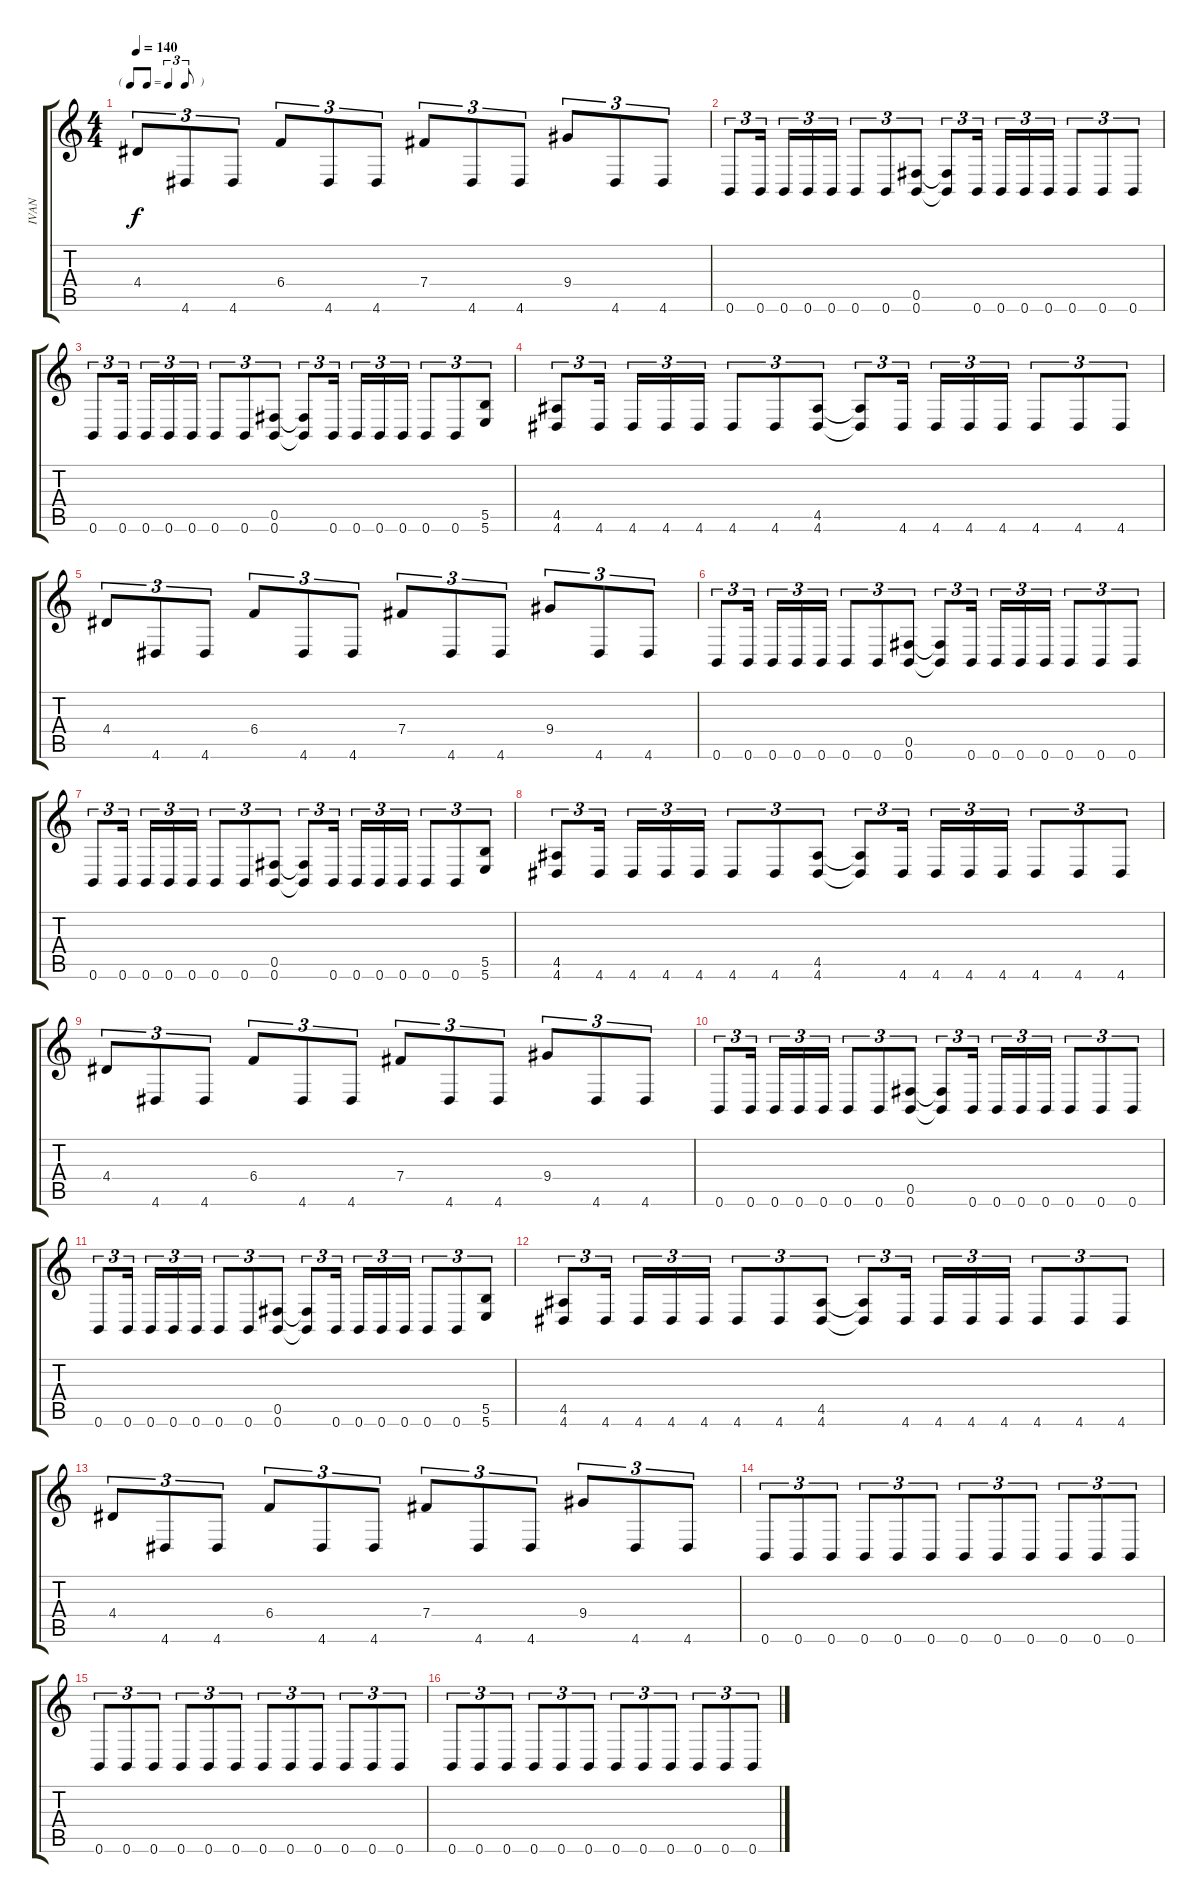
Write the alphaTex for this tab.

\track ("IVAN" "IVAN") {instrument distortionguitar}
\staff {score tabs}
\tuning (Db4 Ab3 E3 B2 Gb2 B1) {hide}
\ts (4 4)
\tf triplet8th
\tempo 140
\clef g2
\ks c
4.4.8{tu (3 2) dy f} 4.6.8{tu (3 2)} 4.6.8{tu (3 2)} 6.4.8{tu (3 2)} 4.6.8{tu (3 2)} 4.6.8{tu (3 2)} 7.4.8{tu (3 2)} 4.6.8{tu (3 2)} 4.6.8{tu (3 2)} 9.4.8{tu (3 2)} 4.6.8{tu (3 2)} 4.6.8{tu (3 2)} |
0.6.8{tu (3 2)} 0.6.16{tu (3 2)} 0.6.16{tu (3 2)} 0.6.16{tu (3 2)} 0.6.16{tu (3 2)} 0.6.8{tu (3 2)} 0.6.8{tu (3 2)} (0.5 0.6).8{tu (3 2)} (0.5{t} 0.6{t}).8{tu (3 2)} 0.6.16{tu (3 2)} 0.6.16{tu (3 2)} 0.6.16{tu (3 2)} 0.6.16{tu (3 2)} 0.6.8{tu (3 2)} 0.6.8{tu (3 2)} 0.6.8{tu (3 2)} |
0.6.8{tu (3 2)} 0.6.16{tu (3 2)} 0.6.16{tu (3 2)} 0.6.16{tu (3 2)} 0.6.16{tu (3 2)} 0.6.8{tu (3 2)} 0.6.8{tu (3 2)} (0.5 0.6).8{tu (3 2)} (0.5{t} 0.6{t}).8{tu (3 2)} 0.6.16{tu (3 2)} 0.6.16{tu (3 2)} 0.6.16{tu (3 2)} 0.6.16{tu (3 2)} 0.6.8{tu (3 2)} 0.6.8{tu (3 2)} (5.5 5.6).8{tu (3 2)} |
(4.5 4.6).8{tu (3 2)} 4.6.16{tu (3 2)} 4.6.16{tu (3 2)} 4.6.16{tu (3 2)} 4.6.16{tu (3 2)} 4.6.8{tu (3 2)} 4.6.8{tu (3 2)} (4.5 4.6).8{tu (3 2)} (4.5{t} 4.6{t}).8{tu (3 2)} 4.6.16{tu (3 2)} 4.6.16{tu (3 2)} 4.6.16{tu (3 2)} 4.6.16{tu (3 2)} 4.6.8{tu (3 2)} 4.6.8{tu (3 2)} 4.6.8{tu (3 2)} |
4.4.8{tu (3 2)} 4.6.8{tu (3 2)} 4.6.8{tu (3 2)} 6.4.8{tu (3 2)} 4.6.8{tu (3 2)} 4.6.8{tu (3 2)} 7.4.8{tu (3 2)} 4.6.8{tu (3 2)} 4.6.8{tu (3 2)} 9.4.8{tu (3 2)} 4.6.8{tu (3 2)} 4.6.8{tu (3 2)} |
0.6.8{tu (3 2)} 0.6.16{tu (3 2)} 0.6.16{tu (3 2)} 0.6.16{tu (3 2)} 0.6.16{tu (3 2)} 0.6.8{tu (3 2)} 0.6.8{tu (3 2)} (0.5 0.6).8{tu (3 2)} (0.5{t} 0.6{t}).8{tu (3 2)} 0.6.16{tu (3 2)} 0.6.16{tu (3 2)} 0.6.16{tu (3 2)} 0.6.16{tu (3 2)} 0.6.8{tu (3 2)} 0.6.8{tu (3 2)} 0.6.8{tu (3 2)} |
0.6.8{tu (3 2)} 0.6.16{tu (3 2)} 0.6.16{tu (3 2)} 0.6.16{tu (3 2)} 0.6.16{tu (3 2)} 0.6.8{tu (3 2)} 0.6.8{tu (3 2)} (0.5 0.6).8{tu (3 2)} (0.5{t} 0.6{t}).8{tu (3 2)} 0.6.16{tu (3 2)} 0.6.16{tu (3 2)} 0.6.16{tu (3 2)} 0.6.16{tu (3 2)} 0.6.8{tu (3 2)} 0.6.8{tu (3 2)} (5.5 5.6).8{tu (3 2)} |
(4.5 4.6).8{tu (3 2)} 4.6.16{tu (3 2)} 4.6.16{tu (3 2)} 4.6.16{tu (3 2)} 4.6.16{tu (3 2)} 4.6.8{tu (3 2)} 4.6.8{tu (3 2)} (4.5 4.6).8{tu (3 2)} (4.5{t} 4.6{t}).8{tu (3 2)} 4.6.16{tu (3 2)} 4.6.16{tu (3 2)} 4.6.16{tu (3 2)} 4.6.16{tu (3 2)} 4.6.8{tu (3 2)} 4.6.8{tu (3 2)} 4.6.8{tu (3 2)} |
4.4.8{tu (3 2)} 4.6.8{tu (3 2)} 4.6.8{tu (3 2)} 6.4.8{tu (3 2)} 4.6.8{tu (3 2)} 4.6.8{tu (3 2)} 7.4.8{tu (3 2)} 4.6.8{tu (3 2)} 4.6.8{tu (3 2)} 9.4.8{tu (3 2)} 4.6.8{tu (3 2)} 4.6.8{tu (3 2)} |
0.6.8{tu (3 2)} 0.6.16{tu (3 2)} 0.6.16{tu (3 2)} 0.6.16{tu (3 2)} 0.6.16{tu (3 2)} 0.6.8{tu (3 2)} 0.6.8{tu (3 2)} (0.5 0.6).8{tu (3 2)} (0.5{t} 0.6{t}).8{tu (3 2)} 0.6.16{tu (3 2)} 0.6.16{tu (3 2)} 0.6.16{tu (3 2)} 0.6.16{tu (3 2)} 0.6.8{tu (3 2)} 0.6.8{tu (3 2)} 0.6.8{tu (3 2)} |
0.6.8{tu (3 2)} 0.6.16{tu (3 2)} 0.6.16{tu (3 2)} 0.6.16{tu (3 2)} 0.6.16{tu (3 2)} 0.6.8{tu (3 2)} 0.6.8{tu (3 2)} (0.5 0.6).8{tu (3 2)} (0.5{t} 0.6{t}).8{tu (3 2)} 0.6.16{tu (3 2)} 0.6.16{tu (3 2)} 0.6.16{tu (3 2)} 0.6.16{tu (3 2)} 0.6.8{tu (3 2)} 0.6.8{tu (3 2)} (5.5 5.6).8{tu (3 2)} |
(4.5 4.6).8{tu (3 2)} 4.6.16{tu (3 2)} 4.6.16{tu (3 2)} 4.6.16{tu (3 2)} 4.6.16{tu (3 2)} 4.6.8{tu (3 2)} 4.6.8{tu (3 2)} (4.5 4.6).8{tu (3 2)} (4.5{t} 4.6{t}).8{tu (3 2)} 4.6.16{tu (3 2)} 4.6.16{tu (3 2)} 4.6.16{tu (3 2)} 4.6.16{tu (3 2)} 4.6.8{tu (3 2)} 4.6.8{tu (3 2)} 4.6.8{tu (3 2)} |
4.4.8{tu (3 2)} 4.6.8{tu (3 2)} 4.6.8{tu (3 2)} 6.4.8{tu (3 2)} 4.6.8{tu (3 2)} 4.6.8{tu (3 2)} 7.4.8{tu (3 2)} 4.6.8{tu (3 2)} 4.6.8{tu (3 2)} 9.4.8{tu (3 2)} 4.6.8{tu (3 2)} 4.6.8{tu (3 2)} |
0.6.8{tu (3 2)} 0.6.8{tu (3 2)} 0.6.8{tu (3 2)} 0.6.8{tu (3 2)} 0.6.8{tu (3 2)} 0.6.8{tu (3 2)} 0.6.8{tu (3 2)} 0.6.8{tu (3 2)} 0.6.8{tu (3 2)} 0.6.8{tu (3 2)} 0.6.8{tu (3 2)} 0.6.8{tu (3 2)} |
0.6.8{tu (3 2)} 0.6.8{tu (3 2)} 0.6.8{tu (3 2)} 0.6.8{tu (3 2)} 0.6.8{tu (3 2)} 0.6.8{tu (3 2)} 0.6.8{tu (3 2)} 0.6.8{tu (3 2)} 0.6.8{tu (3 2)} 0.6.8{tu (3 2)} 0.6.8{tu (3 2)} 0.6.8{tu (3 2)} |
0.6.8{tu (3 2)} 0.6.8{tu (3 2)} 0.6.8{tu (3 2)} 0.6.8{tu (3 2)} 0.6.8{tu (3 2)} 0.6.8{tu (3 2)} 0.6.8{tu (3 2)} 0.6.8{tu (3 2)} 0.6.8{tu (3 2)} 0.6.8{tu (3 2)} 0.6.8{tu (3 2)} 0.6.8{tu (3 2)}
